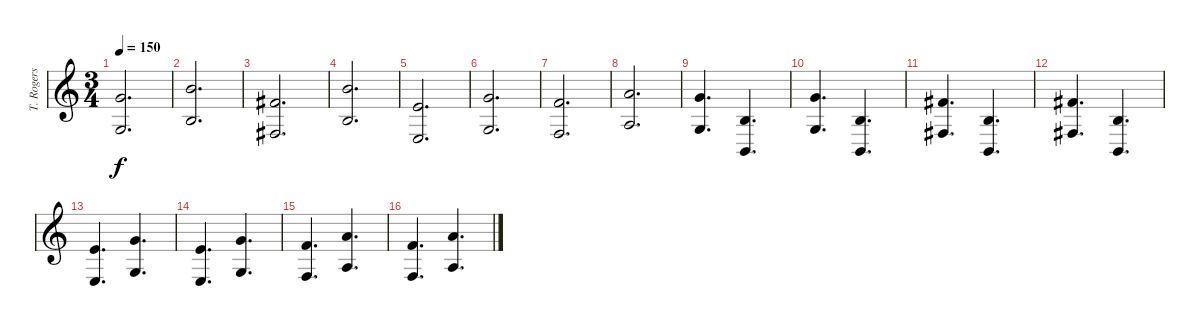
\track ("T. Rogers Keys 1" "T. Rogers ") {instrument churchorgan}
\staff {score}
\tuning (Db4 Ab3 E3 B2 Gb2 Db2) {hide}
\ts (3 4)
\tempo 150
\clef g2
\ks c
(11.2 8.4).2{d dy f} |
(10.1 7.3).2{d} |
(10.2 7.4).2{d} |
(10.1 7.3).2{d} |
(8.2 5.4).2{d} |
(11.2 8.4).2{d} |
(9.2 6.4).2{d} |
(8.1 5.3).2{d} |
(11.2 8.4).4{d} (7.3 5.5).4{d} |
(11.2 8.4).4{d} (7.3 5.5).4{d} |
(10.2 7.4).4{d} (7.3 5.5).4{d} |
(10.2 7.4).4{d} (7.3 5.5).4{d} |
(8.2 5.4).4{d} (6.1 3.3).4{d} |
(8.2 5.4).4{d} (6.1 3.3).4{d} |
(9.2 6.4).4{d} (8.1 5.3).4{d} |
(9.2 6.4).4{d} (8.1 5.3).4{d}
